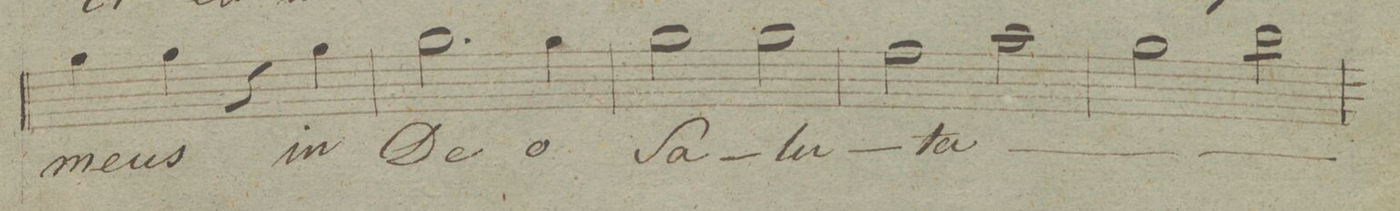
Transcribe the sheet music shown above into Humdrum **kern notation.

**kern	**text	**dynam
*I"Alto.	*	*
*clefC3	*	*
*k[]	*	*
*met(c|)	*	*
*M2/2	*	*
4a\	me-	.
4a\	-us	.
4r	.	.
4a\	in	.
=16	=16	=16
2.a\	De-	.
4a\	-o	.
=17	=17	=17
1ryy	.	.
=18	=18	=18
2a\	Sa-	.
2a\	-lu-	.
=19	=19	=19
2g\	-ta-	.
2b\	.	.
=20	=20	=20
2a\	.	.
2cc\	.	.
=21	=21	=21
*-	*-	*-
